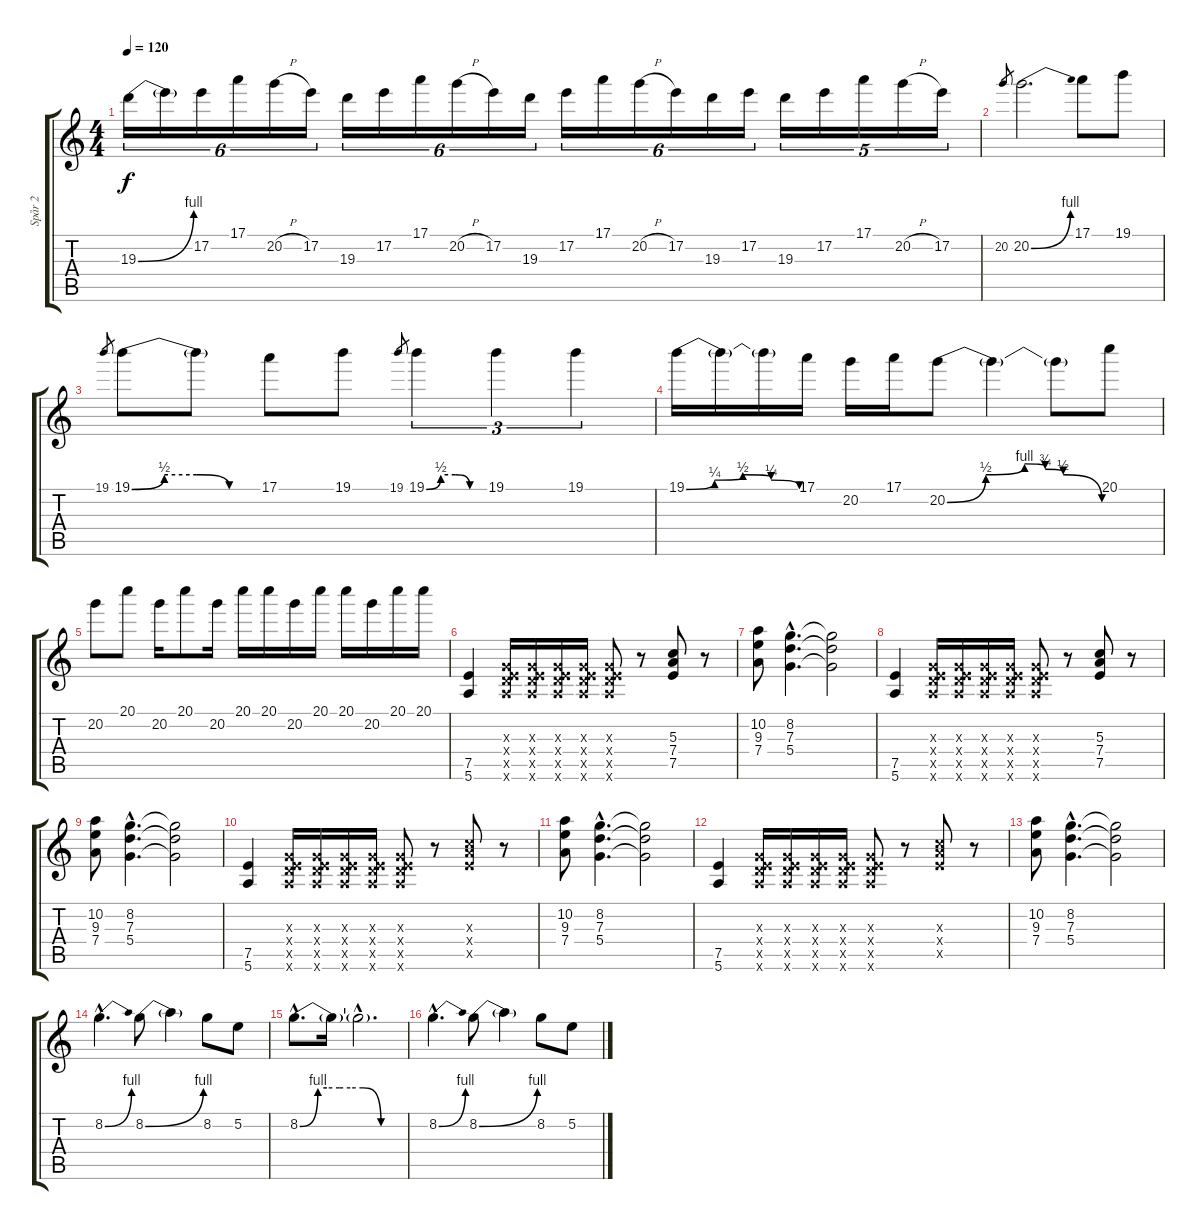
\track ("Spår 2" "Spår 2") {instrument distortionguitar}
\staff {score tabs}
\tuning (E4 B3 G3 D3 A2 E2) {hide}
\ts (4 4)
\tempo 120
\clef g2
\ks c
19.3{be (bend 0 0 60 4)}.16{tu (6 4) dy f} 19.3{t}.16{tu (6 4)} 17.2.16{tu (6 4)} 17.1.16{tu (6 4)} 20.2{h}.16{tu (6 4)} 17.2.16{tu (6 4)} 19.3.16{tu (6 4)} 17.2.16{tu (6 4)} 17.1.16{tu (6 4)} 20.2{h}.16{tu (6 4)} 17.2.16{tu (6 4)} 19.3.16{tu (6 4)} 17.2.16{tu (6 4)} 17.1.16{tu (6 4)} 20.2{h}.16{tu (6 4)} 17.2.16{tu (6 4)} 19.3.16{tu (6 4)} 17.2.16{tu (6 4)} 19.3.16{tu (5 4)} 17.2.16{tu (5 4)} 17.1.16{tu (5 4)} 20.2{h}.16{tu (5 4)} 17.2.16{tu (5 4)} |
20.2.8{gr} 20.2{be (bend 0 0 60 4)}.2{d} 17.1.8 19.1.8 |
19.1.8{gr} 19.1{be (custom 0 0 15 2 30 2 45 0 60 0)}.8 19.1{t}.8 17.1.8 19.1.8 19.1.8{gr} 19.1{be (custom 0 0 15 2 30 2 45 0 60 0)}.4{tu (3 2)} 19.1.4{tu (3 2)} 19.1.4{tu (3 2)} |
19.1{be (custom 0 0 15 1 30 2 45 1 60 0)}.16 19.1{t}.16 19.1{t}.16 17.1.16 20.2.16 17.1.16 20.2{be (custom 0 0 15 2 30 4 38 3 45 2 60 0)}.8 20.2{t}.4 20.2{t}.8 20.1.8 |
20.2.8 20.1.8 20.2.16 20.1.8 20.2.16 20.1.16 20.1.16 20.2.16 20.1.16 20.1.16 20.2.16 20.1.16 20.1.16 |
(7.5 5.6).4 (0.3{x} 0.4{x} 7.5{x} 5.6{x}).16 (0.3{x} 0.4{x} 7.5{x} 5.6{x}).16 (0.3{x} 0.4{x} 7.5{x} 5.6{x}).16 (0.3{x} 0.4{x} 7.5{x} 5.6{x}).16 (0.3{x} 0.4{x} 7.5{x} 5.6{x}).8 r.8 (5.3 7.4 7.5).8 r.8 |
(10.2 9.3 7.4).8 (8.2{hac} 7.3{hac} 5.4{hac}).4{d} (8.2{t} 7.3{t} 5.4{t}).2 |
(7.5 5.6).4 (0.3{x} 0.4{x} 7.5{x} 5.6{x}).16 (0.3{x} 0.4{x} 7.5{x} 5.6{x}).16 (0.3{x} 0.4{x} 7.5{x} 5.6{x}).16 (0.3{x} 0.4{x} 7.5{x} 5.6{x}).16 (0.3{x} 0.4{x} 7.5{x} 5.6{x}).8 r.8 (5.3 7.4 7.5).8 r.8 |
(10.2 9.3 7.4).8 (8.2{hac} 7.3{hac} 5.4{hac}).4{d} (8.2{t} 7.3{t} 5.4{t}).2 |
(7.5 5.6).4 (0.3{x} 0.4{x} 7.5{x} 5.6{x}).16 (0.3{x} 0.4{x} 7.5{x} 5.6{x}).16 (0.3{x} 0.4{x} 7.5{x} 5.6{x}).16 (0.3{x} 0.4{x} 7.5{x} 5.6{x}).16 (0.3{x} 0.4{x} 7.5{x} 5.6{x}).8 r.8 (5.3{x} 7.4{x} 7.5{x}).8 r.8 |
(10.2 9.3 7.4).8 (8.2{hac} 7.3{hac} 5.4{hac}).4{d} (8.2{t} 7.3{t} 5.4{t}).2 |
(7.5 5.6).4 (0.3{x} 0.4{x} 7.5{x} 5.6{x}).16 (0.3{x} 0.4{x} 7.5{x} 5.6{x}).16 (0.3{x} 0.4{x} 7.5{x} 5.6{x}).16 (0.3{x} 0.4{x} 7.5{x} 5.6{x}).16 (0.3{x} 0.4{x} 7.5{x} 5.6{x}).8 r.8 (5.3{x} 7.4{x} 7.5{x}).8 r.8 |
(10.2 9.3 7.4).8 (8.2{hac} 7.3{hac} 5.4{hac}).4{d} (8.2{t} 7.3{t} 5.4{t}).2 |
8.2{be (bend 0 0 60 4) hac}.4{d} 8.2{be (bend 0 0 60 4)}.8 8.2{t}.4 8.2.8 5.2.8 |
8.2{be (custom 0 0 10 4 15 4 22 4 28 4 35 4 45 0 60 0) hac}.8{d} 8.2{t}.16 8.2{hac t}.2{d} |
8.2{be (bend 0 0 60 4) hac}.4{d} 8.2{be (bend 0 0 60 4)}.8 8.2{t}.4 8.2.8 5.2.8
